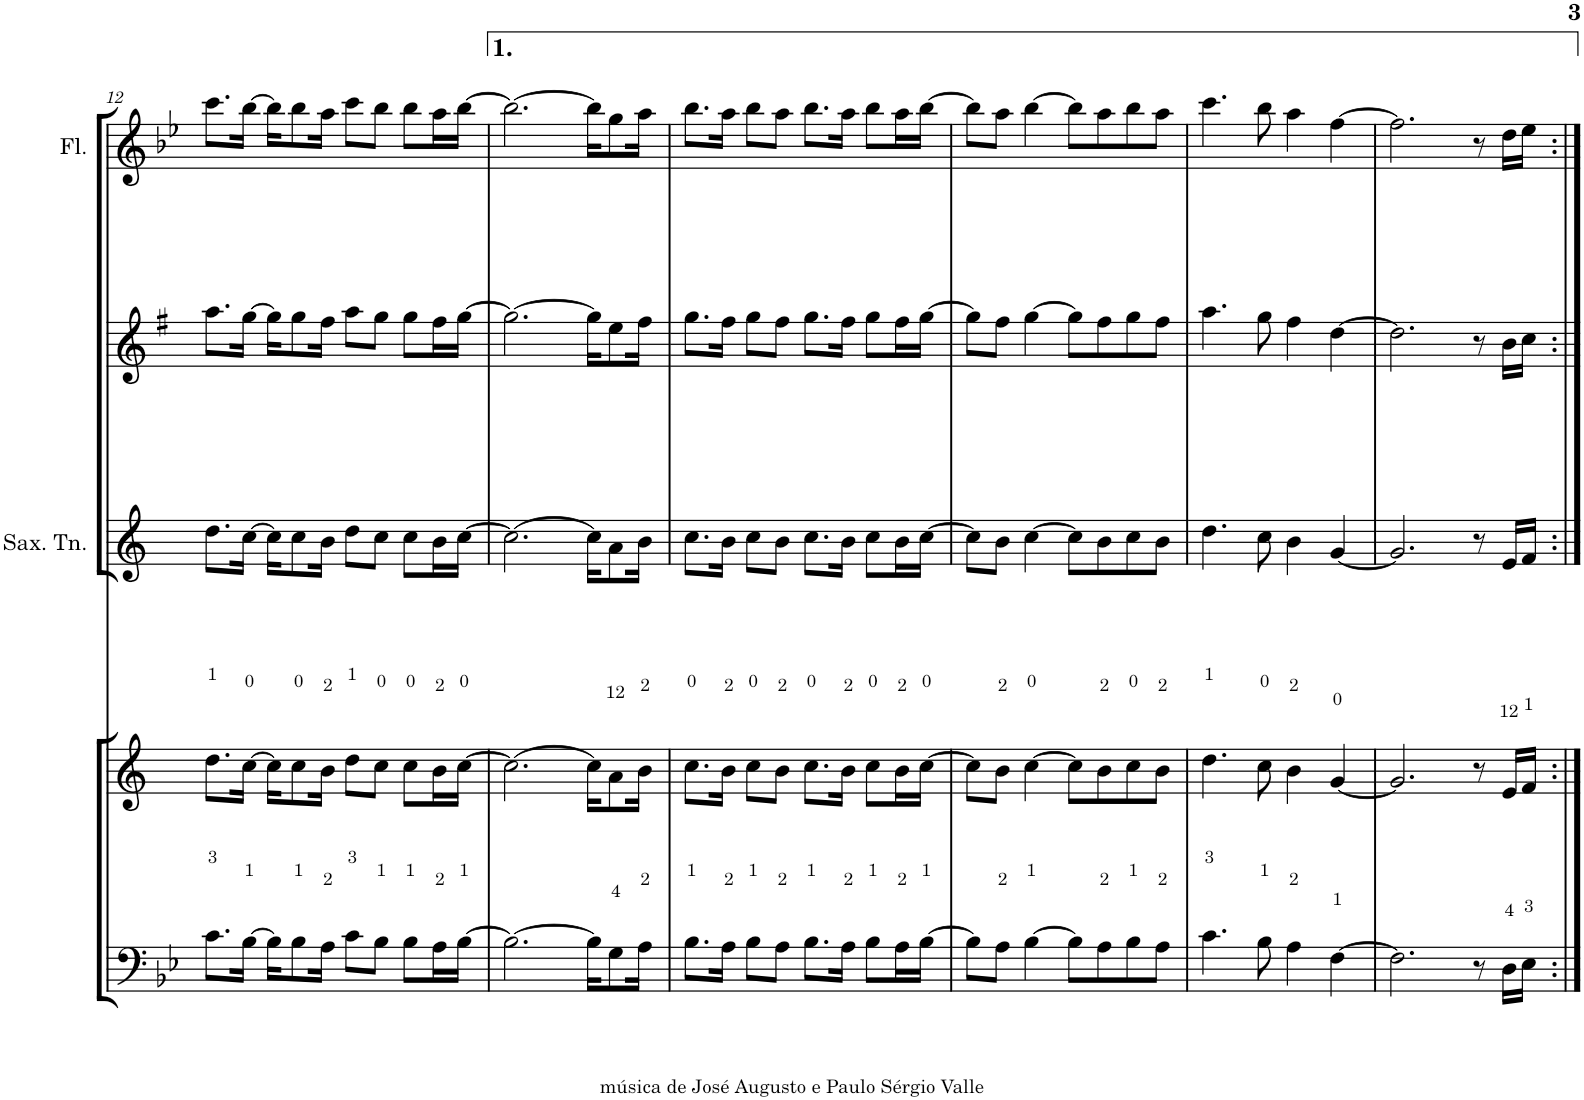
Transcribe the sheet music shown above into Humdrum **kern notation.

**kern	**kern	**kern	**kern	**kern
*part5	*part4	*part3	*part2	*part1
*staff5	*staff4	*staff3	*staff2	*staff1
*I"Trombone	*I"Trompete em Bb	*I"Saxofone Tenor	*I"Saxofone Alto	*I"Flauta Transversal
*I'Trb	*I'Tpt	*I'Sax. Tn.	*	*I'Fl.
!!LO:PB:g=z
*clefF4	*clefG2	*clefG2	*clefG2	*clefG2
*	*Trd1c2	*Trd8c14	*Trd5c9	*
*k[b-e-]	*k[]	*k[]	*k[f#]	*k[b-e-]
*M4/4	*M4/4	*M4/4	*M4/4	*M4/4
=12	=12	=12	=12	=12
8.c\L	8.dd\L	8.dd\L	8.aa\L	8.ccc\L
[16B-\Jk	[16cc\Jk	[16cc\Jk	[16gg\Jk	[16bb-\Jk
16B-\KL]	16cc\KL]	16cc\KL]	16gg\KL]	16bb-\KL]
8B-\	8cc\	8cc\	8gg\	8bb-\
16A\Jk	16b\Jk	16b\Jk	16ff#\Jk	16aa\Jk
8c\L	8dd\L	8dd\L	8aa\L	8ccc\L
8B-\J	8cc\J	8cc\J	8gg\J	8bb-\J
8B-\L	8cc\L	8cc\L	8gg\L	8bb-\L
16A\L	16b\L	16b\L	16ff#\L	16aa\L
[16B-\JJ	[16cc\JJ	[16cc\JJ	[16gg\JJ	[16bb-\JJ
=13	=13	=13	=13	=13
2.B-\_	2.cc\_	2.cc\_	2.gg\_	2.bb-\_
16B-\KL]	16cc\KL]	16cc\KL]	16gg\KL]	16bb-\KL]
8G\	8a\	8a\	8ee\	8gg\
16A\Jk	16b\Jk	16b\Jk	16ff#\Jk	16aa\Jk
=14	=14	=14	=14	=14
8.B-\L	8.cc\L	8.cc\L	8.gg\L	8.bb-\L
16A\Jk	16b\Jk	16b\Jk	16ff#\Jk	16aa\Jk
8B-\L	8cc\L	8cc\L	8gg\L	8bb-\L
8A\J	8b\J	8b\J	8ff#\J	8aa\J
8.B-\L	8.cc\L	8.cc\L	8.gg\L	8.bb-\L
16A\Jk	16b\Jk	16b\Jk	16ff#\Jk	16aa\Jk
8B-\L	8cc\L	8cc\L	8gg\L	8bb-\L
16A\L	16b\L	16b\L	16ff#\L	16aa\L
[16B-\JJ	[16cc\JJ	[16cc\JJ	[16gg\JJ	[16bb-\JJ
=15	=15	=15	=15	=15
8B-\L]	8cc\L]	8cc\L]	8gg\L]	8bb-\L]
8A\J	8b\J	8b\J	8ff#\J	8aa\J
[4B-\	[4cc\	[4cc\	[4gg\	[4bb-\
8B-\L]	8cc\L]	8cc\L]	8gg\L]	8bb-\L]
8A\	8b\	8b\	8ff#\	8aa\
8B-\	8cc\	8cc\	8gg\	8bb-\
8A\J	8b\J	8b\J	8ff#\J	8aa\J
=16	=16	=16	=16	=16
4.c\	4.dd\	4.dd\	4.aa\	4.ccc\
8B-\	8cc\	8cc\	8gg\	8bb-\
4A\	4b\	4b\	4ff#\	4aa\
[4F\	[4g/	[4g/	[4dd\	[4ff\
=17	=17	=17	=17	=17
2.F\]	2.g/]	2.g/]	2.dd\]	2.ff\]
8r	8r	8r	8r	8r
16D\LL	16e/LL	16e/LL	16b\LL	16dd\LL
16E-\JJ	16f/JJ	16f/JJ	16cc\JJ	16ee-\JJ
=:|!	=:|!	=:|!	=:|!	=:|!
*-	*-	*-	*-	*-
